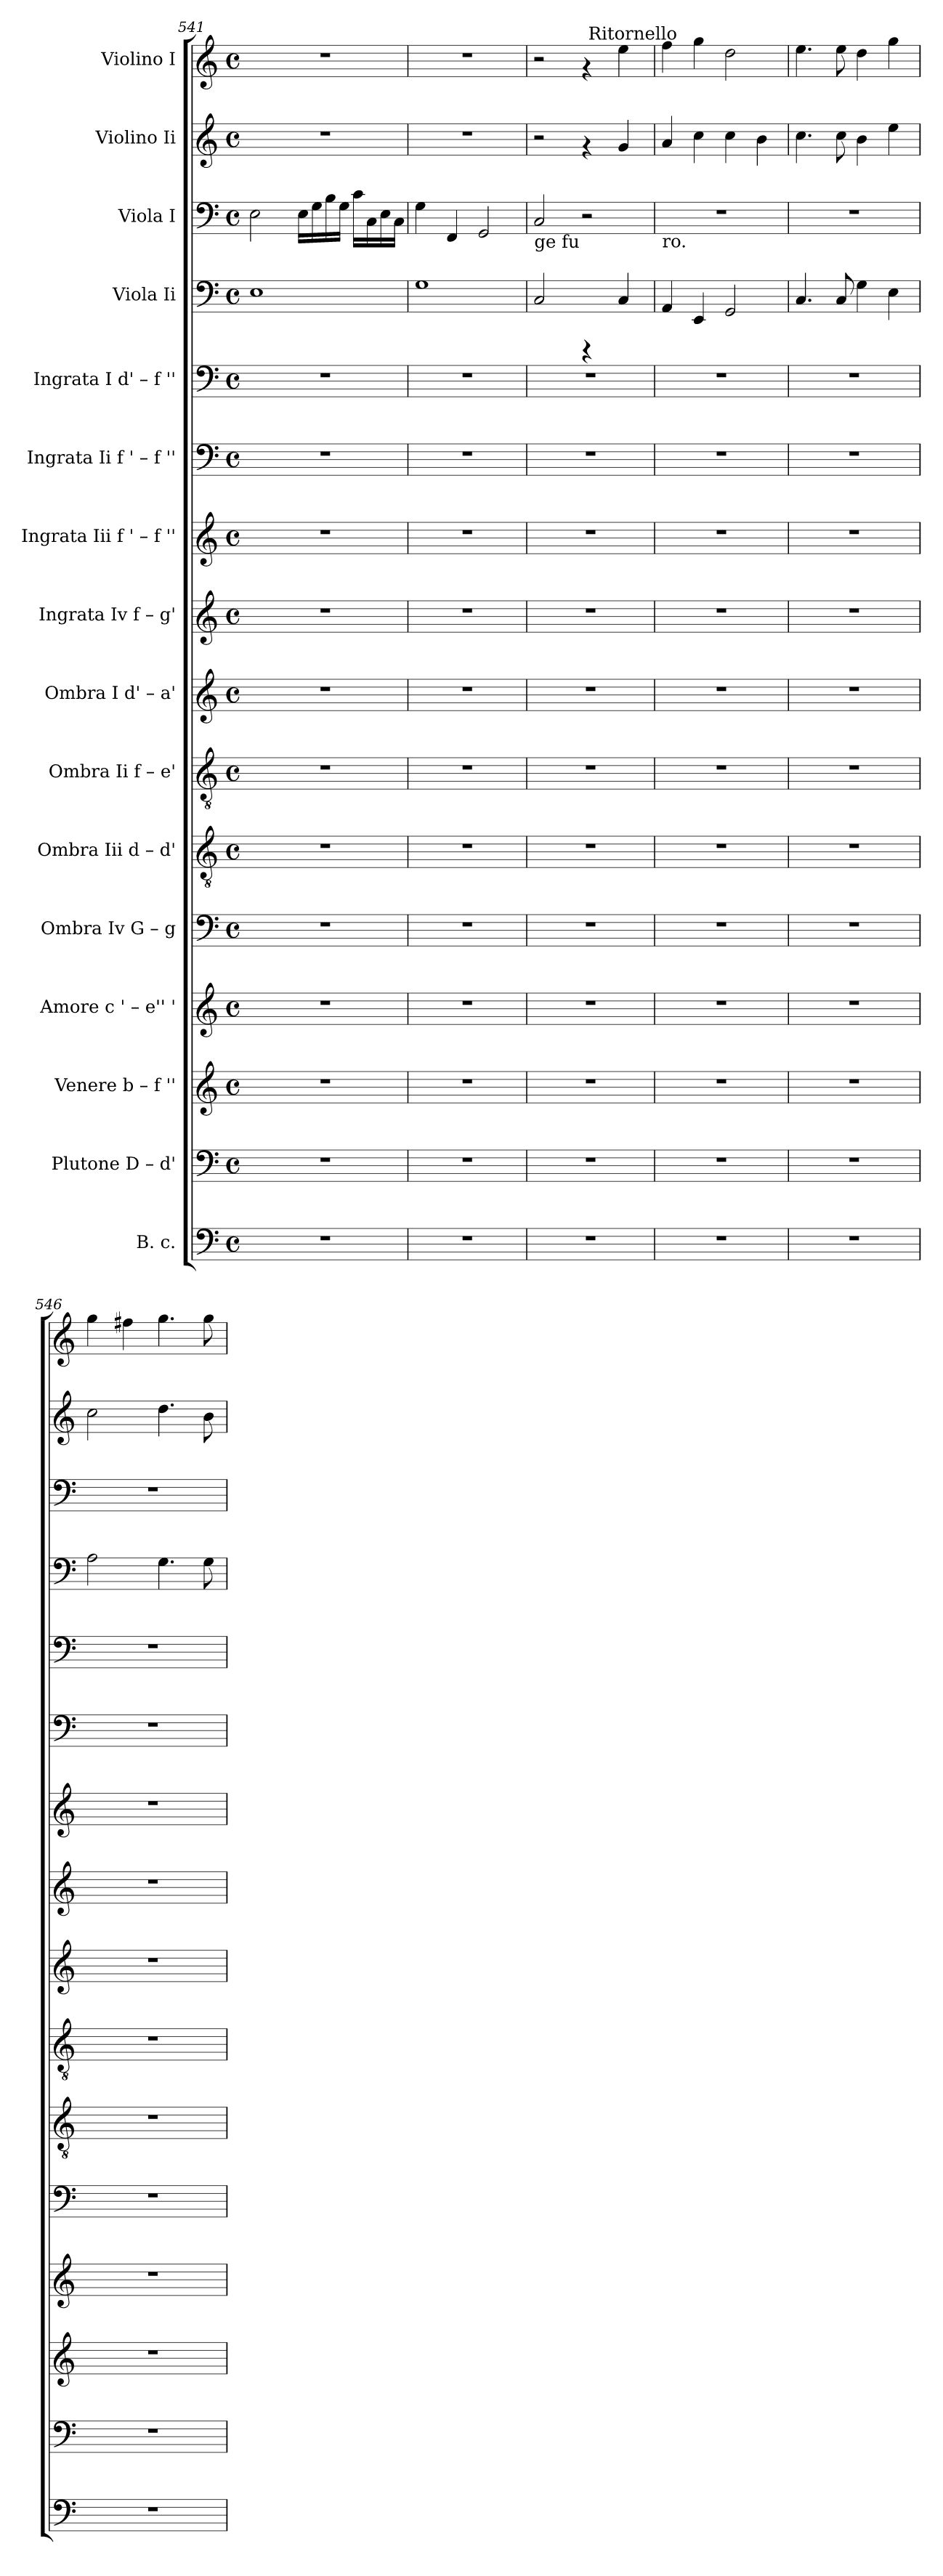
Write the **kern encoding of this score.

**kern	**kern	**kern	**kern	**kern	**kern	**kern	**kern	**kern	**kern	**kern	**kern	**kern	**kern	**kern	**kern	**text
*part16	*part15	*part14	*part13	*part12	*part11	*part10	*part9	*part8	*part7	*part6	*part5	*part4	*part3	*part2	*part1	*part1
*staff16	*staff15	*staff14	*staff13	*staff12	*staff11	*staff10	*staff9	*staff8	*staff7	*staff6	*staff5	*staff4	*staff3	*staff2	*staff1	*staff1
*I"B. c.	*I"Plutone  D – d'	*I"Venere  b – f ''	*I"Amore  c ' – e''  '	*I"Ombra Iv  G – g	*I"Ombra Iii  d – d'	*I"Ombra Ii  f – e'	*I"Ombra I  d' – a'	*I"Ingrata Iv  f – g'	*I"Ingrata Iii  f ' – f ''	*I"Ingrata Ii  f ' – f ''	*I"Ingrata I  d' – f ''	*I"Viola Ii	*I"Viola I	*I"Violino Ii	*I"Violino I	*
!!LO:LB:g=z
*clefF4	*clefF4	*clefG2	*clefG2	*clefF4	*clefGv2	*clefGv2	*clefG2	*clefG2	*clefG2	*clefF4	*clefF4	*clefF4	*clefF4	*clefG2	*clefG2	*
*k[]	*k[]	*k[]	*k[]	*k[]	*k[]	*k[]	*k[]	*k[]	*k[]	*k[]	*k[]	*k[]	*k[]	*k[]	*k[]	*
*C:	*C:	*C:	*C:	*C:	*C:	*C:	*C:	*C:	*C:	*C:	*C:	*C:	*C:	*C:	*C:	*
*M4/4	*M4/4	*M4/4	*M4/4	*M4/4	*M4/4	*M4/4	*M4/4	*M4/4	*M4/4	*M4/4	*M4/4	*M4/4	*M4/4	*M4/4	*M4/4	*
*met(c)	*met(c)	*met(c)	*met(c)	*met(c)	*met(c)	*met(c)	*met(c)	*met(c)	*met(c)	*met(c)	*met(c)	*met(c)	*met(c)	*met(c)	*met(c)	*
=541	=541	=541	=541	=541	=541	=541	=541	=541	=541	=541	=541	=541	=541	=541	=541	=541
1r	1r	1r	1r	1r	1r	1r	1r	1r	1r	1r	1r	1E	2E\	1r	1r	.
.	.	.	.	.	.	.	.	.	.	.	.	.	16E\L	.	.	.
.	.	.	.	.	.	.	.	.	.	.	.	.	16G\	.	.	.
.	.	.	.	.	.	.	.	.	.	.	.	.	16B\	.	.	.
.	.	.	.	.	.	.	.	.	.	.	.	.	16G\J	.	.	.
.	.	.	.	.	.	.	.	.	.	.	.	.	16c\L	.	.	.
.	.	.	.	.	.	.	.	.	.	.	.	.	16C\	.	.	.
.	.	.	.	.	.	.	.	.	.	.	.	.	16E\	.	.	.
.	.	.	.	.	.	.	.	.	.	.	.	.	16C\J	.	.	.
=542	=542	=542	=542	=542	=542	=542	=542	=542	=542	=542	=542	=542	=542	=542	=542	=542
1r	1r	1r	1r	1r	1r	1r	1r	1r	1r	1r	1r	1G	4G\	1r	1r	.
.	.	.	.	.	.	.	.	.	.	.	.	.	4FF/	.	.	.
.	.	.	.	.	.	.	.	.	.	.	.	.	2GG/	.	.	.
=543	=543	=543	=543	=543	=543	=543	=543	=543	=543	=543	=543	=543	=543	=543	=543	=543
!	!	!	!	!	!	!	!	!	!	!	!	!	!LO:TX:b:t=ge fu	!	!	!
*	*	*	*	*	*	*	*	*	*	*	*	*	*	*	*^	*
1r	1r	1r	1r	1r	1r	1r	1r	1r	1r	1r	1r	2C/	2C/	2r	2r	2ryy	.
.	.	.	.	.	.	.	.	.	.	.	.	4rCCC	2r	4rf	4rf	64ryy	.
!	!	!	!	!	!	!	!	!	!	!	!	!	!	!	!	!LO:TX:a:t=Ritornello	!
.	.	.	.	.	.	.	.	.	.	.	.	.	.	.	.	4ryy	.
!	!	!	!	!	!	!	!	!	!	!	!	!	!	!	!	!	!LO:LY:b:cj
.	.	.	.	.	.	.	.	.	.	.	.	4C/	.	4g/	4ee\	.	.
.	.	.	.	.	.	.	.	.	.	.	.	.	.	.	.	8...ryy	.
=544	=544	=544	=544	=544	=544	=544	=544	=544	=544	=544	=544	=544	=544	=544	=544	=544	=544
!	!	!	!	!	!	!	!	!	!	!	!	!	!LO:TX:b:t=ro.	!	!	!	!
!	!	!	!	!	!	!	!	!	!	!	!	!	!	!	!	!	!LO:LY:b:cj
*	*	*	*	*	*	*	*	*	*	*	*	*	*	*	*v	*v	*
1r	1r	1r	1r	1r	1r	1r	1r	1r	1r	1r	1r	4AA/	1r	4a/	4ff\	.
!	!	!	!	!	!	!	!	!	!	!	!	!	!	!	!	!LO:LY:b:cj
.	.	.	.	.	.	.	.	.	.	.	.	4EE/	.	4cc\	4gg\	.
!	!	!	!	!	!	!	!	!	!	!	!	!	!	!	!	!LO:LY:b:cj
.	.	.	.	.	.	.	.	.	.	.	.	2GG/	.	4cc\	2dd\	.
.	.	.	.	.	.	.	.	.	.	.	.	.	.	4b\	.	.
=545	=545	=545	=545	=545	=545	=545	=545	=545	=545	=545	=545	=545	=545	=545	=545	=545
!	!	!	!	!	!	!	!	!	!	!	!	!	!	!	!	!LO:LY:b:cj
1r	1r	1r	1r	1r	1r	1r	1r	1r	1r	1r	1r	4.C/	1r	4.cc\	4.ee\	.
!	!	!	!	!	!	!	!	!	!	!	!	!	!	!	!	!LO:LY:b:cj
.	.	.	.	.	.	.	.	.	.	.	.	8C/	.	8cc\	8ee\	.
!	!	!	!	!	!	!	!	!	!	!	!	!	!	!	!	!LO:LY:b:cj
.	.	.	.	.	.	.	.	.	.	.	.	4G\	.	4b\	4dd\	.
!	!	!	!	!	!	!	!	!	!	!	!	!	!	!	!	!LO:LY:b:cj
.	.	.	.	.	.	.	.	.	.	.	.	4E\	.	4ee\	4gg\	.
=546	=546	=546	=546	=546	=546	=546	=546	=546	=546	=546	=546	=546	=546	=546	=546	=546
!	!	!	!	!	!	!	!	!	!	!	!	!	!	!	!	!LO:LY:b:cj
1r	1r	1r	1r	1r	1r	1r	1r	1r	1r	1r	1r	2A\	1r	2cc\	4gg\	.
!	!	!	!	!	!	!	!	!	!	!	!	!	!	!	!	!LO:LY:b:cj
.	.	.	.	.	.	.	.	.	.	.	.	.	.	.	4ff#X\	.
!	!	!	!	!	!	!	!	!	!	!	!	!	!	!	!	!LO:LY:b:cj
.	.	.	.	.	.	.	.	.	.	.	.	4.G\	.	4.dd\	4.gg\	.
!	!	!	!	!	!	!	!	!	!	!	!	!	!	!	!	!LO:LY:b:cj
.	.	.	.	.	.	.	.	.	.	.	.	8G\	.	8b\	8gg\	.
=	=	=	=	=	=	=	=	=	=	=	=	=	=	=	=	=
*-	*-	*-	*-	*-	*-	*-	*-	*-	*-	*-	*-	*-	*-	*-	*-	*-
